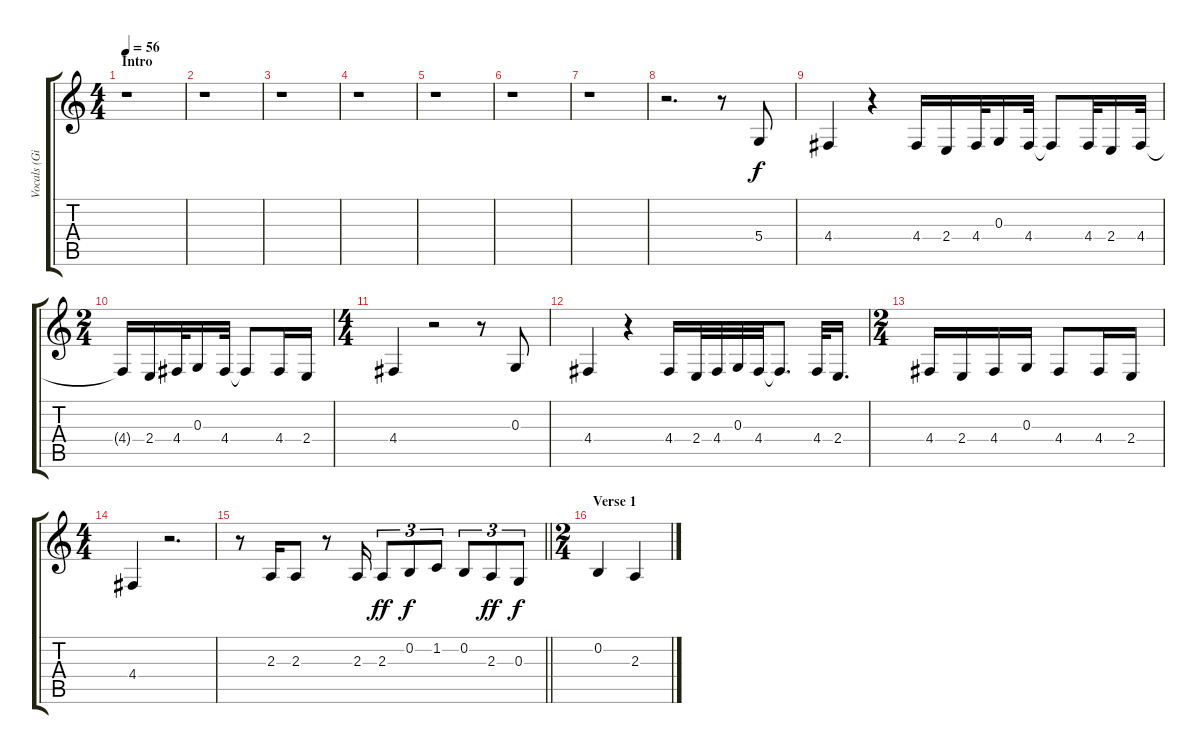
\track ("Vocals (Gilmour/Waters)" "Vocals (Gi") {instrument flute}
\staff {score tabs}
\tuning (E4 B3 G3 D3 A2 E2) {hide}
\ts (4 4)
\section ("" "Intro")
\tempo 56
\clef g2
\ks c
r.1{dy f instrument flute} |
r.1 |
r.1 |
r.1 |
r.1 |
r.1 |
r.1 |
r.2{d} r.8 5.4.8 |
4.4.4 r.4 4.4.16 2.4.16 4.4.32 0.3.16 4.4.32 4.4{t}.8 4.4.32 2.4.16 4.4.32 |
\ts (2 4)
4.4{t}.16 2.4.16 4.4.32 0.3.16 4.4.32 4.4{t}.8 4.4.16 2.4.16 |
\ts (4 4)
4.4.4 r.2 r.8 0.3.8 |
4.4.4 r.4 4.4.16 2.4.32 4.4.32 0.3.32 4.4.32 4.4{t}.8{d} 4.4.32 2.4.16{d} |
\ts (2 4)
4.4.16 2.4.16 4.4.16 0.3.16 4.4.8 4.4.16 2.4.16 |
\ts (4 4)
4.4.4 r.2{d} |
\barLineRight lightlight
r.8 2.3.16 2.3.8 r.8 2.3.16 2.3.8{tu (3 2) dy ff} 0.2.8{tu (3 2) dy f} 1.2.8{tu (3 2)} 0.2.8{tu (3 2)} 2.3.8{tu (3 2) dy ff} 0.3.8{tu (3 2) dy f} |
\ts (2 4)
\section ("" "Verse 1")
0.2.4 2.3.4
